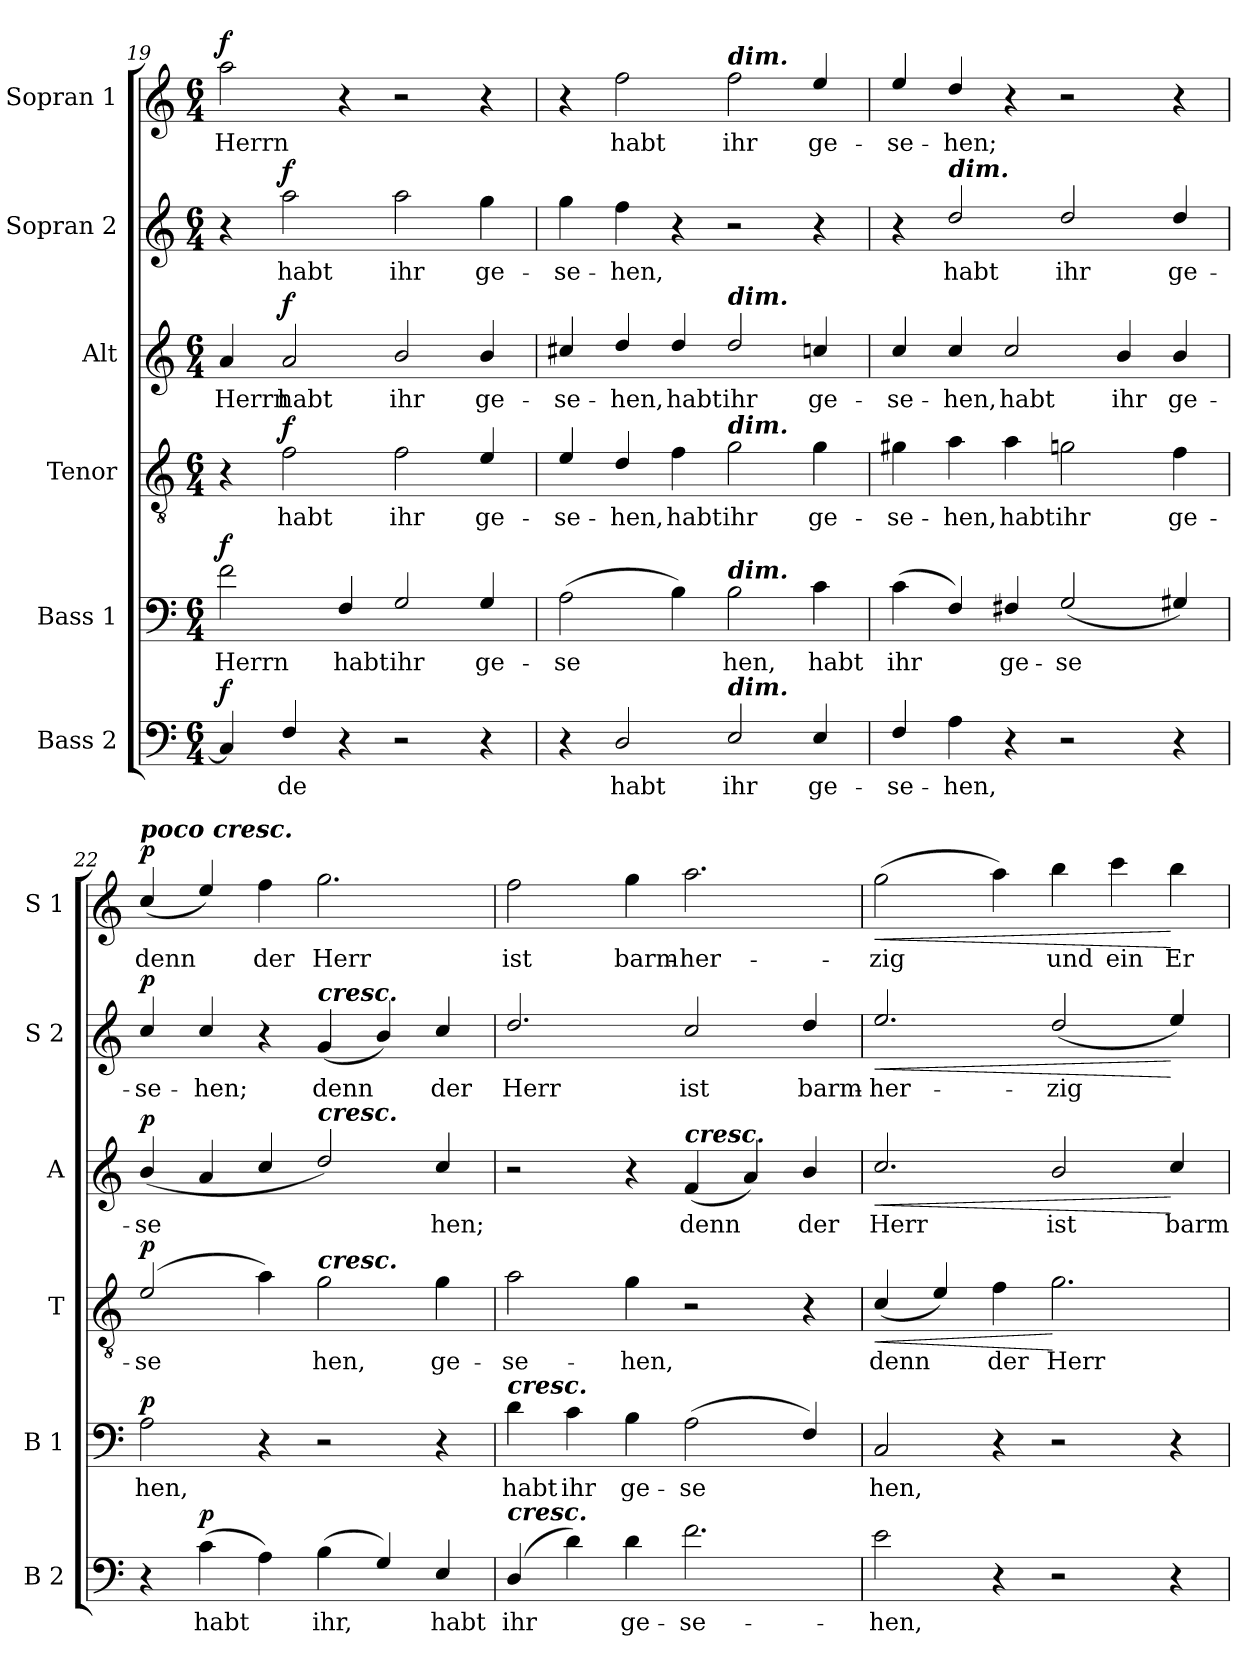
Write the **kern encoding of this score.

**kern	**text	**dynam	**kern	**text	**dynam	**kern	**text	**dynam	**kern	**text	**dynam	**kern	**text	**dynam	**kern	**text	**dynam
*part6	*part6	*part6	*part5	*part5	*part5	*part4	*part4	*part4	*part3	*part3	*part3	*part2	*part2	*part2	*part1	*part1	*part1
*staff6	*staff6	*staff6	*staff5	*staff5	*staff5	*staff4	*staff4	*staff4	*staff3	*staff3	*staff3	*staff2	*staff2	*staff2	*staff1	*staff1	*staff1
*I"Bass 2	*	*	*I"Bass 1	*	*	*I"Tenor	*	*	*I"Alt	*	*	*I"Sopran 2	*	*	*I"Sopran 1	*	*
*I'B 2	*	*	*I'B 1	*	*	*I'T	*	*	*I'A	*	*	*I'S 2	*	*	*I'S 1	*	*
*clefF4	*	*	*clefF4	*	*	*clefGv2	*	*	*clefG2	*	*	*clefG2	*	*	*clefG2	*	*
*ITrd4c7	*	*	*ITrd4c7	*	*	*ITrd4c7	*	*	*ITrd4c7	*	*	*ITrd4c7	*	*	*ITrd4c7	*	*
*k[b-]	*	*	*k[b-]	*	*	*k[b-]	*	*	*k[b-]	*	*	*k[b-]	*	*	*k[b-]	*	*
*M6/4	*	*	*M6/4	*	*	*M6/4	*	*	*M6/4	*	*	*M6/4	*	*	*M6/4	*	*
=19	=19	=19	=19	=19	=19	=19	=19	=19	=19	=19	=19	=19	=19	=19	=19	=19	=19
!	!	!LO:DY:b	!	!LO:LY:b	!LO:DY:b	!	!	!	!	!LO:LY:b	!	!	!	!	!	!LO:LY:b	!LO:DY:b
4FF/]	.	f	2B-\	Herrn	f	4r	.	.	4d/	Herrn	.	4r	.	.	2dd\	Herrn	f
!	!LO:LY:b	!	!	!	!	!	!LO:LY:b	!LO:DY:b	!	!LO:LY:b	!LO:DY:b	!	!LO:LY:b	!LO:DY:b	!	!	!
4BB-/	de	.	.	.	.	2B-\	habt	f	2d/	habt	f	2dd\	habt	f	.	.	.
!	!	!	!	!LO:LY:b	!	!	!	!	!	!	!	!	!	!	!	!	!
4r	.	.	4BB-/	habt	.	.	.	.	.	.	.	.	.	.	4r	.	.
!	!	!	!	!LO:LY:b	!	!	!LO:LY:b	!	!	!LO:LY:b	!	!	!LO:LY:b	!	!	!	!
2r	.	.	2C/	ihr	.	2B-\	ihr	.	2e/	ihr	.	2dd\	ihr	.	2r	.	.
!	!	!	!	!LO:LY:b	!	!	!LO:LY:b	!	!	!LO:LY:b	!	!	!LO:LY:b	!	!	!	!
4r	.	.	4C/	ge-	.	4A/	ge-	.	4e/	ge-	.	4cc\	ge-	.	4r	.	.
=20	=20	=20	=20	=20	=20	=20	=20	=20	=20	=20	=20	=20	=20	=20	=20	=20	=20
!	!	!	!	!LO:LY:b	!	!	!LO:LY:b	!	!	!LO:LY:b	!	!	!LO:LY:b	!	!	!	!
4r	.	.	(2D\	se	.	4A/	se-	.	4f#X/	se-	.	4cc\	se-	.	4r	.	.
!	!LO:LY:b	!	!	!	!	!	!LO:LY:b	!	!	!LO:LY:b	!	!	!LO:LY:b	!	!	!LO:LY:b	!
2GG/	habt	.	.	.	.	4G/	hen,	.	4g/	hen,	.	4b-\	hen,	.	2b-\	habt	.
!	!	!	!	!	!	!	!LO:LY:b	!	!	!LO:LY:b	!	!	!	!	!	!	!
.	.	.	4E\)	.	.	4B-\	habt	.	4g/	habt	.	4r	.	.	.	.	.
!	!	!	!	!	!	!	!	!	!	!	!	!	!	!	!LO:TX:a:Bi:t=dim.	!	!
!	!	!	!	!	!	!	!	!	!LO:TX:a:Bi:t=dim.	!	!	!	!	!	!	!	!
!	!	!	!	!	!	!LO:TX:a:Bi:t=dim.	!	!	!	!	!	!	!	!	!	!	!
!	!	!	!LO:TX:a:Bi:t=dim.	!	!	!	!	!	!	!	!	!	!	!	!	!	!
!LO:TX:a:Bi:t=dim.	!	!	!	!	!	!	!	!	!	!	!	!	!	!	!	!	!
!	!LO:LY:b	!	!	!LO:LY:b	!	!	!LO:LY:b	!	!	!LO:LY:b	!	!	!	!	!	!LO:LY:b	!
2AA/	ihr	.	2E\	hen,	.	2c\	ihr	.	2g/	ihr	.	2r	.	.	2b-\	ihr	.
!	!LO:LY:b	!	!	!LO:LY:b	!	!	!LO:LY:b	!	!	!LO:LY:b	!	!	!	!	!	!LO:LY:b	!
4AA/	ge-	.	4F\	habt	.	4c\	ge-	.	4fn/	ge-	.	4r	.	.	4a/	ge-	.
=21	=21	=21	=21	=21	=21	=21	=21	=21	=21	=21	=21	=21	=21	=21	=21	=21	=21
!	!LO:LY:b	!	!	!LO:LY:b	!	!	!LO:LY:b	!	!	!LO:LY:b	!	!	!	!	!	!LO:LY:b	!
4BB-/	se-	.	(4F\	ihr	.	4c#X\	se-	.	4f/	se-	.	4r	.	.	4a/	se-	.
!	!	!	!	!	!	!	!	!	!	!	!	!LO:TX:a:Bi:t=dim.	!	!	!	!	!
!	!LO:LY:b	!	!	!	!	!	!LO:LY:b	!	!	!LO:LY:b	!	!	!LO:LY:b	!	!	!LO:LY:b	!
4D\	hen,	.	4BB-/)	.	.	4d\	hen,	.	4f/	hen,	.	2g/	habt	.	4g/	hen;	.
!	!	!	!	!LO:LY:b	!	!	!LO:LY:b	!	!	!LO:LY:b	!	!	!	!	!	!	!
4r	.	.	4BBn/	ge-	.	4d\	habt	.	2f/	habt	.	.	.	.	4r	.	.
!	!	!	!	!LO:LY:b	!	!	!LO:LY:b	!	!	!	!	!	!LO:LY:b	!	!	!	!
2r	.	.	(2C/	se	.	2cn\	ihr	.	.	.	.	2g/	ihr	.	2r	.	.
!	!	!	!	!	!	!	!	!	!	!LO:LY:b	!	!	!	!	!	!	!
.	.	.	.	.	.	.	.	.	4e/	ihr	.	.	.	.	.	.	.
!	!	!	!	!	!	!	!LO:LY:b	!	!	!LO:LY:b	!	!	!LO:LY:b	!	!	!	!
4r	.	.	4C#X/)	.	.	4B-\	ge-	.	4e/	ge-	.	4g/	ge-	.	4r	.	.
=22	=22	=22	=22	=22	=22	=22	=22	=22	=22	=22	=22	=22	=22	=22	=22	=22	=22
!	!	!	!	!	!	!	!	!	!	!	!	!	!	!	!LO:TX:a:Bi:t=poco cresc.	!	!
!	!	!	!	!LO:LY:b	!LO:DY:b	!	!LO:LY:b	!LO:DY:b	!	!LO:LY:b	!LO:DY:b	!	!LO:LY:b	!LO:DY:b	!	!LO:LY:b	!LO:DY:b
4r	.	.	2D\	hen,	p	(2A/	se	p	(4e/	se	p	4f/	se-	p	(4f/	denn	p
!	!LO:LY:b	!LO:DY:b	!	!	!	!	!	!	!	!	!	!	!LO:LY:b	!	!	!	!
(4F\	habt	p	.	.	.	.	.	.	4d/	.	.	4f/	hen;	.	4a/)	.	.
!	!	!	!	!	!	!	!	!	!	!	!	!	!	!	!	!LO:LY:b	!
4D\)	.	.	4r	.	.	4d\)	.	.	4f/	.	.	4r	.	.	4b-\	der	.
!	!	!	!	!	!	!	!	!	!	!	!	!LO:TX:a:Bi:t=cresc.	!	!	!	!	!
!	!	!	!	!	!	!	!	!	!LO:TX:a:Bi:t=cresc.	!	!	!	!	!	!	!	!
!	!	!	!	!	!	!LO:TX:a:Bi:t=cresc.	!	!	!	!	!	!	!	!	!	!	!
!	!LO:LY:b	!	!	!	!	!	!LO:LY:b	!	!	!	!	!	!LO:LY:b	!	!	!LO:LY:b	!
(4E\	ihr,	.	2r	.	.	2c\	hen,	.	2g/)	.	.	(4c/	denn	.	2.cc\	Herr	.
4C/)	.	.	.	.	.	.	.	.	.	.	.	4e/)	.	.	.	.	.
!	!LO:LY:b	!	!	!	!	!	!LO:LY:b	!	!	!LO:LY:b	!	!	!LO:LY:b	!	!	!	!
4AA/	habt	.	4r	.	.	4c\	ge-	.	4f/	hen;	.	4f/	der	.	.	.	.
!!LO:PB:g=z
=23	=23	=23	=23	=23	=23	=23	=23	=23	=23	=23	=23	=23	=23	=23	=23	=23	=23
!	!	!	!LO:TX:a:Bi:t=cresc.	!	!	!	!	!	!	!	!	!	!	!	!	!	!
!LO:TX:a:Bi:t=cresc.	!	!	!	!	!	!	!	!	!	!	!	!	!	!	!	!	!
!	!LO:LY:b	!	!	!LO:LY:b	!	!	!LO:LY:b	!	!	!	!	!	!LO:LY:b	!	!	!LO:LY:b	!
(4GG/	ihr	.	4G\	habt	.	2d\	se-	.	2r	.	.	2.g/	Herr	.	2b-\	ist	.
!	!	!	!	!LO:LY:b	!	!	!	!	!	!	!	!	!	!	!	!	!
4G\)	.	.	4F\	ihr	.	.	.	.	.	.	.	.	.	.	.	.	.
!	!LO:LY:b	!	!	!LO:LY:b	!	!	!LO:LY:b	!	!	!	!	!	!	!	!	!LO:LY:b	!
4G\	ge-	.	4E\	ge-	.	4c\	hen,	.	4r	.	.	.	.	.	4cc\	barm-	.
!	!	!	!	!	!	!	!	!	!LO:TX:a:Bi:t=cresc.	!	!	!	!	!	!	!	!
!	!LO:LY:b	!	!	!LO:LY:b	!	!	!	!	!	!LO:LY:b	!	!	!LO:LY:b	!	!	!LO:LY:b	!
2.B-\	se-	.	(2D\	se	.	2r	.	.	(4B-/	denn	.	2f/	ist	.	2.dd\	her-	.
.	.	.	.	.	.	.	.	.	4d/)	.	.	.	.	.	.	.	.
!	!	!	!	!	!	!	!	!	!	!LO:LY:b	!	!	!LO:LY:b	!	!	!	!
.	.	.	4BB-/)	.	.	4r	.	.	4e/	der	.	4g/	barm-	.	.	.	.
=24	=24	=24	=24	=24	=24	=24	=24	=24	=24	=24	=24	=24	=24	=24	=24	=24	=24
!	!LO:LY:b	!	!	!LO:LY:b	!	!	!LO:LY:b	!LO:HP:b	!	!LO:LY:b	!LO:HP:b	!	!LO:LY:b	!LO:HP:b	!	!LO:LY:b	!LO:HP:b
2A\	hen,	.	2FF/	hen,	.	(4F/	denn	<	2.f/	Herr	<	2.a/	her-	<	(2cc\	zig	<
.	.	.	.	.	.	4A/)	.	.	.	.	.	.	.	.	.	.	.
!	!	!	!	!	!	!	!LO:LY:b	!	!	!	!	!	!	!	!	!	!
4r	.	.	4r	.	.	4B-\	der	.	.	.	.	.	.	.	4dd\)	.	.
!	!	!	!	!	!	!	!LO:LY:b	!	!	!LO:LY:b	!	!	!LO:LY:b	!	!	!LO:LY:b	!
2r	.	.	2r	.	.	2.c\	Herr	[	2e/	ist	.	(2g/	zig	.	4ee\	und	.
!	!	!	!	!	!	!	!	!	!	!	!	!	!	!	!	!LO:LY:b	!
.	.	.	.	.	.	.	.	.	.	.	.	.	.	.	4ff\	ein	.
!	!	!	!	!	!	!	!	!	!	!LO:LY:b	!	!	!	!	!	!LO:LY:b	!
4r	.	.	4r	.	.	.	.	.	4f/	barm-	[	4a/)	.	[	4ee\	Er-	[
=	=	=	=	=	=	=	=	=	=	=	=	=	=	=	=	=	=
*-	*-	*-	*-	*-	*-	*-	*-	*-	*-	*-	*-	*-	*-	*-	*-	*-	*-
